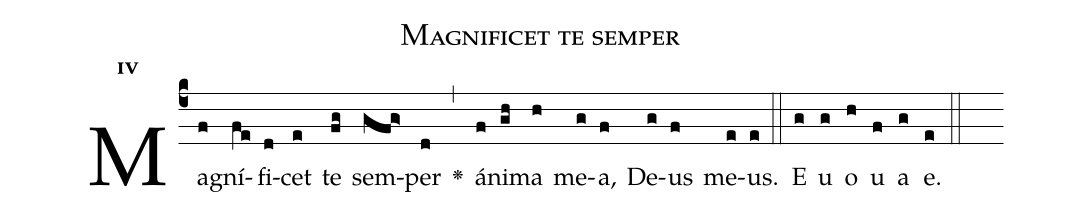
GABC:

name:Magnificet te semper;
office-part:Antiphona;
mode:4;
%%
initial-style: 1;
name: Magnificet te semper;
book: Antiphonae & Responsoria/Tomus III, p. 42;
occasion: Psalterium Hebdomada II Feria II;
office-part: Vesperae Ant E;
user-notes: ;
commentary: ;
annotation: 4*e;
centering-scheme: english;
fontsize: 12;
font: OFLSortsMillGoudy;
height: 11;
width: 4.5;
%%
(c4)Ma(f)gní(fe)fi(d)cet(e) te(fg) sem(gfg>)per(d) <v>\greheightstar</v>(,) á(f)ni(gh)ma(h) me(g)a,(f) De(g)us(f) me(e)us.(e) (::)
E(g) u(g) o(h) u(f) a(g) e.(e) (::)
